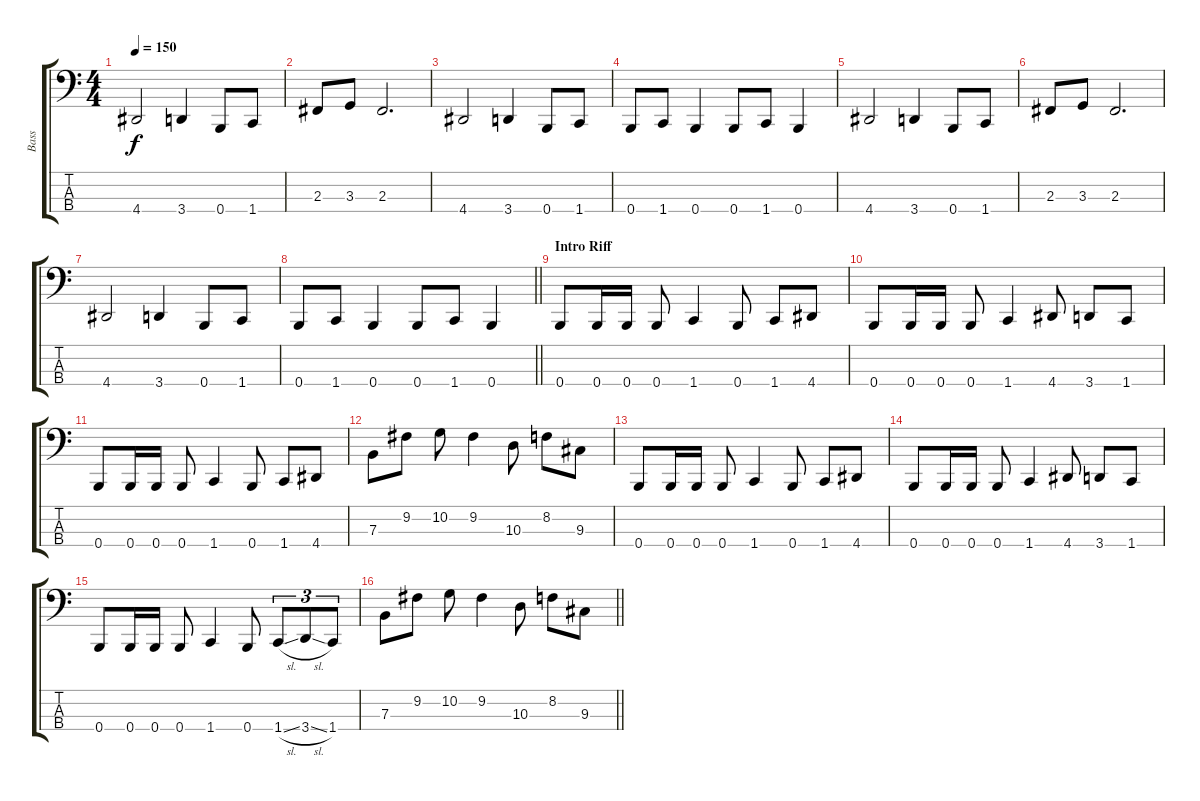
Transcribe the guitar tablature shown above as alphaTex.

\track ("Bass" "Bass") {instrument electricbassfinger}
\staff {score tabs}
\tuning (D2 A1 E1 B0) {hide}
\ts (4 4)
\tempo 150
\clef f4
\ks c
4.4.2{dy f} 3.4.4 0.4.8 1.4.8 |
2.3.8 3.3.8 2.3.2{d} |
4.4.2 3.4.4 0.4.8 1.4.8 |
0.4.8 1.4.8 0.4.4 0.4.8 1.4.8 0.4.4 |
4.4.2 3.4.4 0.4.8 1.4.8 |
2.3.8 3.3.8 2.3.2{d} |
4.4.2 3.4.4 0.4.8 1.4.8 |
\barLineRight lightlight
0.4.8 1.4.8 0.4.4 0.4.8 1.4.8 0.4.4 |
\section ("" "Intro Riff")
0.4.8 0.4.16 0.4.16 0.4.8 1.4.4 0.4.8 1.4.8 4.4.8 |
0.4.8 0.4.16 0.4.16 0.4.8 1.4.4 4.4.8 3.4.8 1.4.8 |
0.4.8 0.4.16 0.4.16 0.4.8 1.4.4 0.4.8 1.4.8 4.4.8 |
7.3.8 9.2.8 10.2.8 9.2.4 10.3.8 8.2.8 9.3.8 |
0.4.8 0.4.16 0.4.16 0.4.8 1.4.4 0.4.8 1.4.8 4.4.8 |
0.4.8 0.4.16 0.4.16 0.4.8 1.4.4 4.4.8 3.4.8 1.4.8 |
0.4.8 0.4.16 0.4.16 0.4.8 1.4.4 0.4.8 1.4{sl}.8{tu (3 2)} 3.4{sl}.8{tu (3 2)} 1.4.8{tu (3 2)} |
\barLineRight lightlight
7.3.8 9.2.8 10.2.8 9.2.4 10.3.8 8.2.8 9.3.8
